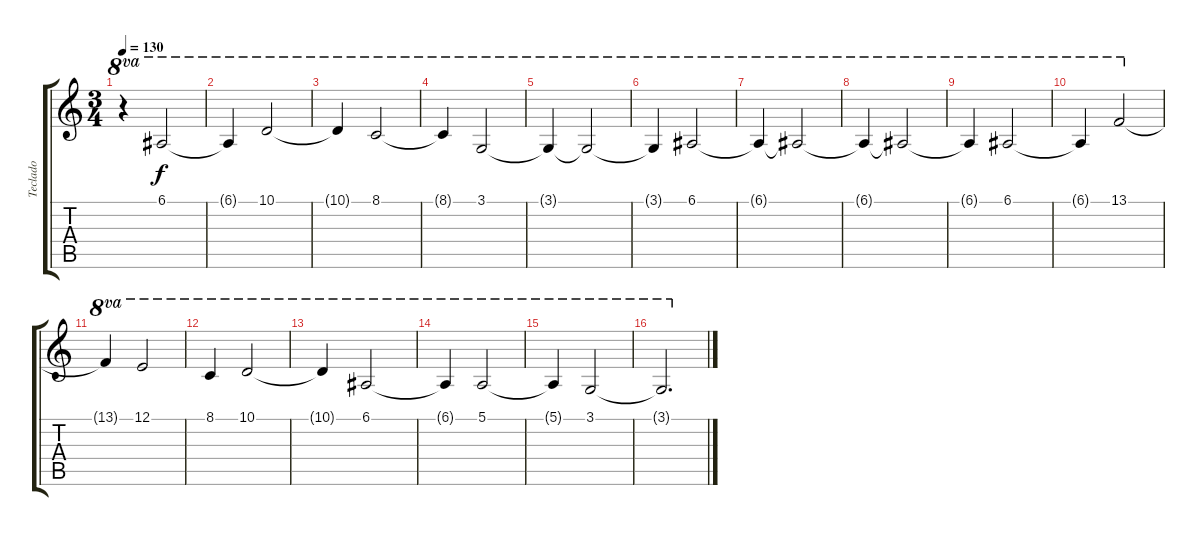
\track ("Teclado" "Teclado") {instrument choiraahs}
\staff {score tabs}
\tuning (E4 B3 G3 D3 A2 E2) {hide}
\ts (3 4)
\tempo 130
\clef g2
\ks c
r.4{ot 8va dy f} 6.1.2{ot 8va volume 9} |
6.1{t}.4{ot 8va} 10.1.2{ot 8va} |
10.1{t}.4{ot 8va} 8.1.2{ot 8va} |
8.1{t}.4{ot 8va} 3.1.2{ot 8va} |
3.1{t}.4{ot 8va} 3.1{t}.2{ot 8va} |
3.1{t}.4{ot 8va} 6.1.2{ot 8va} |
6.1{t}.4{ot 8va} 6.1{t}.2{ot 8va} |
6.1{t}.4{ot 8va} 6.1{t}.2{ot 8va} |
6.1{t}.4{ot 8va} 6.1.2{ot 8va} |
6.1{t}.4{ot 8va} 13.1.2{ot 8va} |
13.1{t}.4{ot 8va} 12.1.2{ot 8va} |
8.1.4{ot 8va} 10.1.2{ot 8va} |
10.1{t}.4{ot 8va} 6.1.2{ot 8va} |
6.1{t}.4{ot 8va} 5.1.2{ot 8va} |
5.1{t}.4{ot 8va} 3.1.2{ot 8va} |
3.1{t}.2{d ot 8va}
